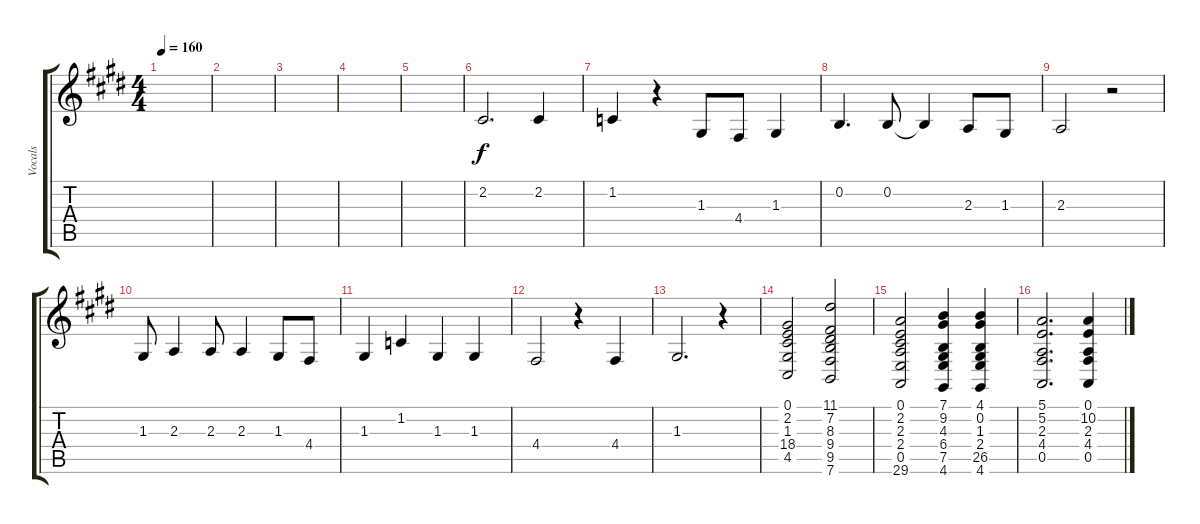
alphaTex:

\track ("Vocals" "Vocals") {instrument voiceoohs}
\staff {score tabs}
\tuning (E4 B3 G3 D3 A2 E2) {hide}
\ts (4 4)
\tempo 160
\clef g2
\ks e
|
|
|
|
|
2.2.2{d} 2.2.4 |
1.2.4 r.4 1.3.8 4.4.8 1.3.4 |
0.2.4{d} 0.2.8 0.2{t}.4 2.3.8 1.3.8 |
2.3.2 r.2 |
1.3.8 2.3.4 2.3.8 2.3.4 1.3.8 4.4.8 |
1.3.4 1.2.4 1.3.4 1.3.4 |
4.4.2 r.4 4.4.4 |
1.3.2{d} r.4 |
(0.1 2.2 1.3 18.4 4.5).2 (11.1 7.2 8.3 9.4 9.5 7.6).2 |
(0.1 2.2 2.3 2.4 0.5 29.6).2 (7.1 9.2 4.3 6.4 7.5 4.6).4 (4.1 0.2 1.3 2.4 26.5 4.6).4 |
(5.1 5.2 2.3 4.4 0.5).2{d} (0.1 10.2 2.3 4.4 0.5).4
